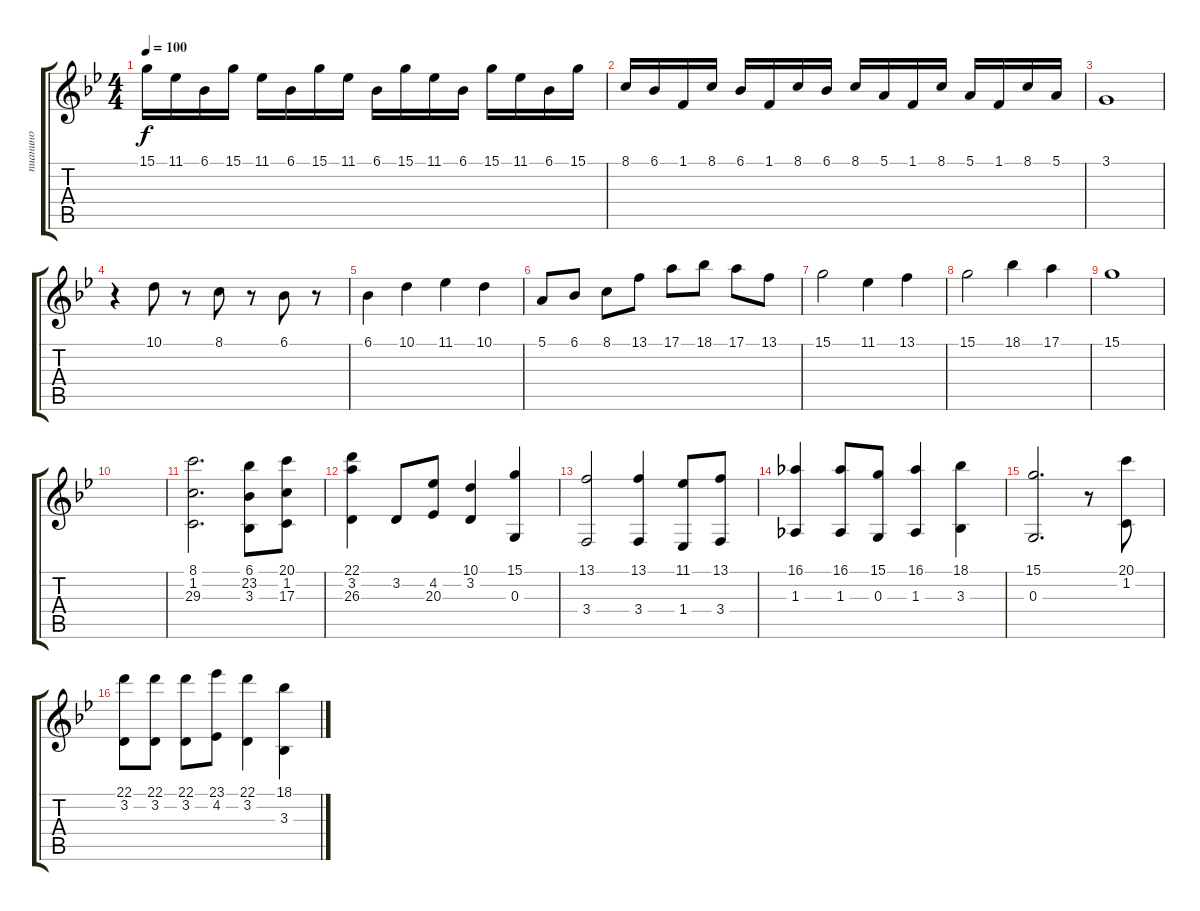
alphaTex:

\track ("пианино" "пианино") {instrument acousticgrandpiano}
\staff {score tabs}
\tuning (E4 B3 G3 D3 A2 E2) {hide}
\ts (4 4)
\tempo 100
\clef g2
\ks gminor
15.1.16{dy f} 11.1.16 6.1.16 15.1.16 11.1.16 6.1.16 15.1.16 11.1.16 6.1.16 15.1.16 11.1.16 6.1.16 15.1.16 11.1.16 6.1.16 15.1.16 |
8.1.16 6.1.16 1.1.16 8.1.16 6.1.16 1.1.16 8.1.16 6.1.16 8.1.16 5.1.16 1.1.16 8.1.16 5.1.16 1.1.16 8.1.16 5.1.16 |
3.1.1 |
r.4 10.1.8 r.8 8.1.8 r.8 6.1.8 r.8 |
6.1.4 10.1.4 11.1.4 10.1.4 |
5.1.8 6.1.8 8.1.8 13.1.8 17.1.8 18.1.8 17.1.8 13.1.8 |
15.1.2 11.1.4 13.1.4 |
15.1.2 18.1.4 17.1.4 |
15.1.1 |
|
(8.1 1.2 29.3).2{d} (6.1 23.2 3.3).8 (20.1 1.2 17.3).8 |
(22.1 3.2 26.3).4 3.2.8 (4.2 20.3).8 (10.1 3.2).4 (15.1 0.3).4 |
(13.1 3.4).2 (13.1 3.4).4 (11.1 1.4).8 (13.1 3.4).8 |
(16.1 1.3).4 (16.1 1.3).8 (15.1 0.3).8 (16.1 1.3).4 (18.1 3.3).4 |
(15.1 0.3).2{d} r.8 (20.1 1.2).8 |
(22.1 3.2).8 (22.1 3.2).8 (22.1 3.2).8 (23.1 4.2).8 (22.1 3.2).4 (18.1 3.3).4
